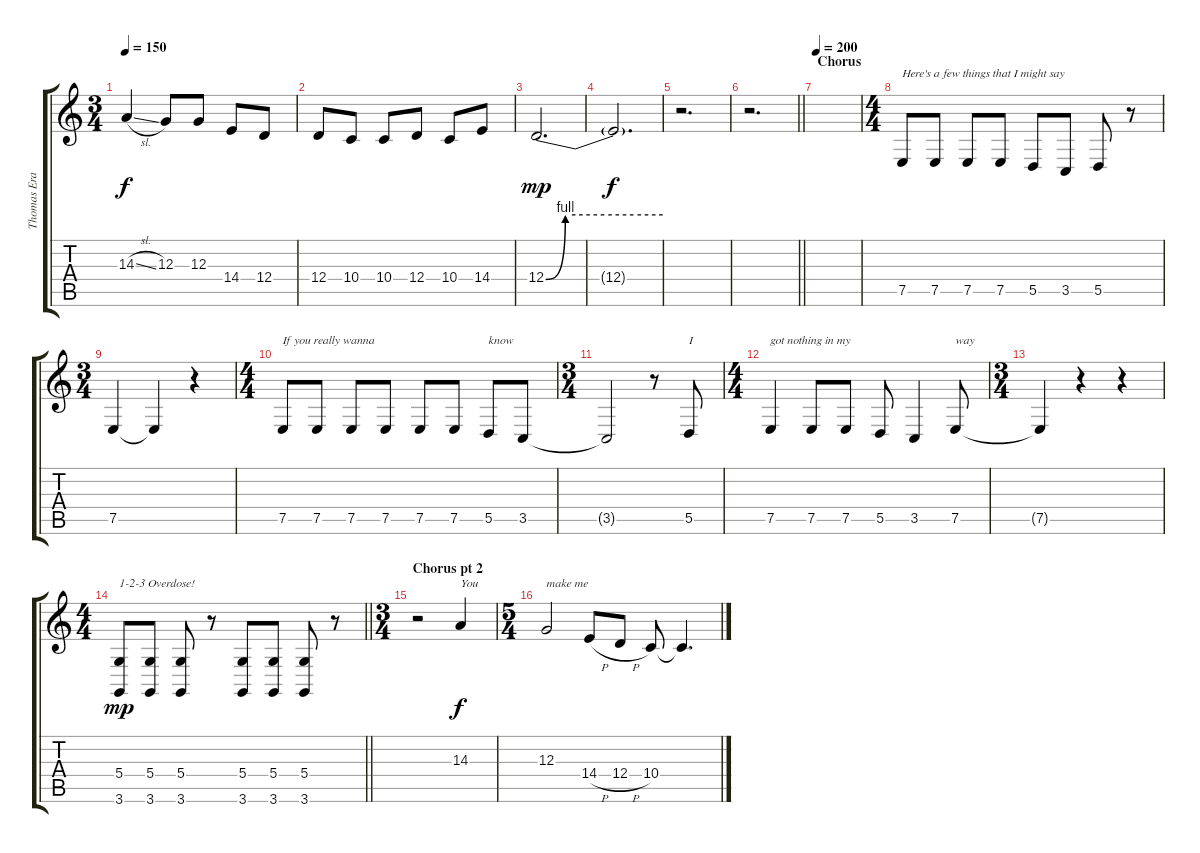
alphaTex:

\track ("Thomas Erak" "Thomas Era") {instrument lead6voice}
\staff {score tabs}
\tuning (E4 B3 G3 D3 A2 E2) {hide}
\ts (3 4)
\tempo 150
\clef g2
\ks c
14.3{sl}.4{dy f} 12.3.8 12.3.8 14.4.8 12.4.8 |
12.4.8 10.4.8 10.4.8 12.4.8 10.4.8 14.4.8 |
12.4{be (custom 0 0 10 4 30 4 45 4 60 4)}.2{d dy mp} |
12.4{t}.2{d dy f} |
r.2{d} |
\barLineRight lightlight
r.2{d} |
\section ("" "Chorus")
\tempo 200
|
\ts (4 4)
7.5.8{txt "Here's a few things that I might say"} 7.5.8 7.5.8 7.5.8 5.5.8 3.5.8 5.5.8 r.8 |
\ts (3 4)
7.5.4 7.5{t}.4 r.4 |
\ts (4 4)
7.5.8{txt "If you really wanna"} 7.5.8 7.5.8 7.5.8 7.5.8 7.5.8 5.5.8{txt "know"} 3.5.8 |
\ts (3 4)
3.5{t}.2 r.8 5.5.8{txt "I"} |
\ts (4 4)
7.5.4{txt "got nothing in my"} 7.5.8 7.5.8 5.5.8 3.5.4 7.5.8{txt "way"} |
\ts (3 4)
7.5{t}.4 r.4 r.4 |
\ts (4 4)
\barLineRight lightlight
(5.4 3.6).8{txt "1-2-3 Overdose!" dy mp} (5.4 3.6).8 (5.4 3.6).8 r.8 (5.4 3.6).8 (5.4 3.6).8 (5.4 3.6).8 r.8 |
\ts (3 4)
\section ("" "Chorus pt 2")
r.2 14.3.4{txt "You" dy f} |
\ts (5 4)
12.3.2{txt "make me"} 14.4{h}.8 12.4{h}.8 10.4.8 10.4{t}.4{d}
